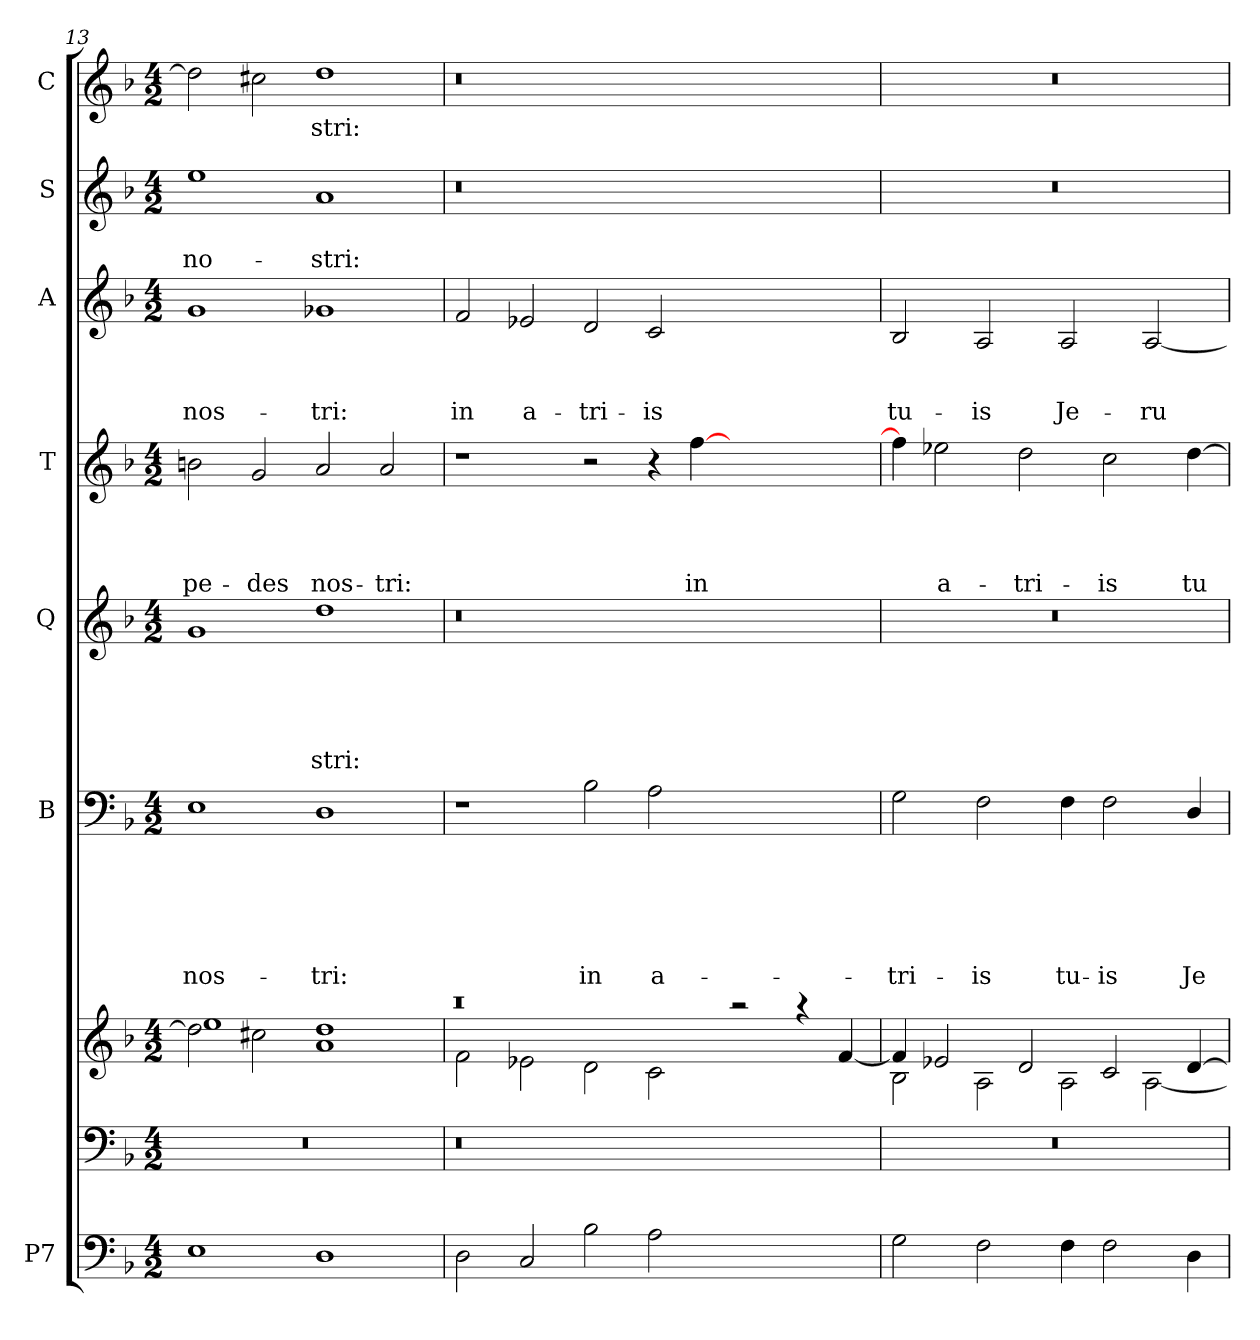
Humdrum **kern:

**kern	**kern	**kern	**kern	**text	**text	**text	**text	**text	**text	**kern	**text	**text	**text	**text	**text	**kern	**text	**text	**text	**text	**kern	**text	**text	**text	**kern	**text	**text	**kern	**text
*part7	*part7	*part7	*part6	*part6	*part6	*part6	*part6	*part6	*part6	*part5	*part5	*part5	*part5	*part5	*part5	*part4	*part4	*part4	*part4	*part4	*part3	*part3	*part3	*part3	*part2	*part2	*part2	*part1	*part1
*staff9	*staff8	*staff7	*staff6	*staff6	*staff6	*staff6	*staff6	*staff6	*staff6	*staff5	*staff5	*staff5	*staff5	*staff5	*staff5	*staff4	*staff4	*staff4	*staff4	*staff4	*staff3	*staff3	*staff3	*staff3	*staff2	*staff2	*staff2	*staff1	*staff1
*I"P7	*	*	*I"B	*	*	*	*	*	*	*I"Q	*	*	*	*	*	*I"T	*	*	*	*	*I"A	*	*	*	*I"S	*	*	*I"C	*
*clefF4	*clefF4	*clefG2	*clefF4	*	*	*	*	*	*	*clefG2	*	*	*	*	*	*clefG2	*	*	*	*	*clefG2	*	*	*	*clefG2	*	*	*clefG2	*
*	*	*	*	*	*	*	*	*	*	*ITrd7c12	*	*	*	*	*	*ITrd7c12	*	*	*	*	*	*	*	*	*	*	*	*	*
*k[b-]	*k[b-]	*k[b-]	*k[b-]	*	*	*	*	*	*	*k[b-]	*	*	*	*	*	*k[b-]	*	*	*	*	*k[b-]	*	*	*	*k[b-]	*	*	*k[b-]	*
*F:	*F:	*F:	*F:	*	*	*	*	*	*	*F:	*	*	*	*	*	*F:	*	*	*	*	*F:	*	*	*	*F:	*	*	*F:	*
*M4/2	*M4/2	*M4/2	*M4/2	*	*	*	*	*	*	*M4/2	*	*	*	*	*	*M4/2	*	*	*	*	*M4/2	*	*	*	*M4/2	*	*	*M4/2	*
=13	=13	=13	=13	=13	=13	=13	=13	=13	=13	=13	=13	=13	=13	=13	=13	=13	=13	=13	=13	=13	=13	=13	=13	=13	=13	=13	=13	=13	=13
*	*	*^	*	*	*	*	*	*	*	*	*	*	*	*	*	*	*	*	*	*	*	*	*	*	*	*	*	*	*
!	!	!	!	!	!	!	!	!	!	!LO:LY:b	!	!	!	!	!	!	!	!	!	!	!LO:LY:b	!	!	!	!LO:LY:b	!	!	!LO:LY:b	!	!
1E	0r	2dd\]	1ee	1E	.	.	.	.	.	nos-	1G	.	.	.	.	.	2Bn\	.	.	.	pe-	1g	.	.	nos-	1ee	.	no-	2dd\]	.
!	!	!	!	!	!	!	!	!	!	!	!	!	!	!	!	!	!	!	!	!	!LO:LY:b	!	!	!	!	!	!	!	!	!
.	.	2cc#X\	.	.	.	.	.	.	.	.	.	.	.	.	.	.	2G/	.	.	.	-des	.	.	.	.	.	.	.	2cc#X\	.
!	!	!	!	!	!	!	!	!	!	!LO:LY:b	!	!	!	!	!	!LO:LY:b	!	!	!	!	!LO:LY:b	!	!	!	!LO:LY:b	!	!	!LO:LY:b	!	!LO:LY:b
1D	.	1dd	1a	1D	.	.	.	.	.	-tri:	1d	.	.	.	.	-stri:	2A/	.	.	.	nos-	1g-X	.	.	-tri:	1a	.	-stri:	1dd	-stri:
!	!	!	!	!	!	!	!	!	!	!	!	!	!	!	!	!	!	!	!	!	!LO:LY:b	!	!	!	!	!	!	!	!	!
.	.	.	.	.	.	.	.	.	.	.	.	.	.	.	.	.	2A/	.	.	.	-tri:	.	.	.	.	.	.	.	.	.
=14	=14	=14	=14	=14	=14	=14	=14	=14	=14	=14	=14	=14	=14	=14	=14	=14	=14	=14	=14	=14	=14	=14	=14	=14	=14	=14	=14	=14	=14	=14
!	!	!	!	!	!	!	!	!	!	!	!	!	!	!	!	!	!	!	!	!	!	!	!	!	!LO:LY:b	!	!	!	!	!
2D\	0r	0raa	2f\	1r	.	.	.	.	.	.	0r	.	.	.	.	.	1r	.	.	.	.	2f/	.	.	in	0r	.	.	0r	.
!	!	!	!	!	!	!	!	!	!	!	!	!	!	!	!	!	!	!	!	!	!	!	!	!	!LO:LY:b	!	!	!	!	!
2C/	.	.	2e-X\	.	.	.	.	.	.	.	.	.	.	.	.	.	.	.	.	.	.	2e-X/	.	.	a-	.	.	.	.	.
!	!	!	!	!	!	!	!	!	!	!LO:LY:b	!	!	!	!	!	!	!	!	!	!	!	!	!	!	!LO:LY:b	!	!	!	!	!
2B-\	.	.	2d\	2B-\	.	.	.	.	.	in	.	.	.	.	.	.	2r	.	.	.	.	2d/	.	.	-tri-	.	.	.	.	.
!	!	!	!	!	!	!	!	!	!	!LO:LY:b	!	!	!	!	!	!	!	!	!	!	!	!	!	!	!LO:LY:b	!	!	!	!	!
2A\	.	.	2c\	2A\	.	.	.	.	.	a-	.	.	.	.	.	.	4r	.	.	.	.	2c/	.	.	-is	.	.	.	.	.
!	!	!	!	!	!	!	!	!	!	!	!	!	!	!	!	!	!	!	!	!	!LO:LY:b	!	!	!	!	!	!	!	!	!
.	.	.	.	.	.	.	.	.	.	.	.	.	.	.	.	.	[>4f\	.	.	.	in	.	.	.	.	.	.	.	.	.
1ryy	1ryy	2raa	1ryy	1ryy	.	.	.	.	.	.	1ryy	.	.	.	.	.	1ryy	.	.	.	.	1ryy	.	.	.	1ryy	.	.	1ryy	.
.	.	4raa	.	.	.	.	.	.	.	.	.	.	.	.	.	.	.	.	.	.	.	.	.	.	.	.	.	.	.	.
.	.	[<4f/	.	.	.	.	.	.	.	.	.	.	.	.	.	.	.	.	.	.	.	.	.	.	.	.	.	.	.	.
=15	=15	=15	=15	=15	=15	=15	=15	=15	=15	=15	=15	=15	=15	=15	=15	=15	=15	=15	=15	=15	=15	=15	=15	=15	=15	=15	=15	=15	=15	=15
!	!	!	!	!	!	!	!	!	!	!LO:LY:b	!	!	!	!	!	!	!	!	!	!	!	!	!	!	!LO:LY:b	!	!	!	!	!
2G\	0r	4f/]	2B-\	2G\	.	.	.	.	.	-tri-	0r	.	.	.	.	.	4f\]	.	.	.	.	2B-/	.	.	tu-	0r	.	.	0r	.
!	!	!	!	!	!	!	!	!	!	!	!	!	!	!	!	!	!	!	!	!	!LO:LY:b	!	!	!	!	!	!	!	!	!
.	.	2e-X/	.	.	.	.	.	.	.	.	.	.	.	.	.	.	2e-X\	.	.	.	a-	.	.	.	.	.	.	.	.	.
!	!	!	!	!	!	!	!	!	!	!LO:LY:b	!	!	!	!	!	!	!	!	!	!	!	!	!	!	!LO:LY:b	!	!	!	!	!
2F\	.	.	2A\	2F\	.	.	.	.	.	-is	.	.	.	.	.	.	.	.	.	.	.	2A/	.	.	-is	.	.	.	.	.
!	!	!	!	!	!	!	!	!	!	!	!	!	!	!	!	!	!	!	!	!	!LO:LY:b	!	!	!	!	!	!	!	!	!
.	.	2d/	.	.	.	.	.	.	.	.	.	.	.	.	.	.	2d\	.	.	.	-tri-	.	.	.	.	.	.	.	.	.
!	!	!	!	!	!	!	!	!	!	!LO:LY:b	!	!	!	!	!	!	!	!	!	!	!	!	!	!	!LO:LY:b	!	!	!	!	!
4F\	.	.	2A\	4F\	.	.	.	.	.	tu-	.	.	.	.	.	.	.	.	.	.	.	2A/	.	.	Je-	.	.	.	.	.
!	!	!	!	!	!	!	!	!	!	!LO:LY:b	!	!	!	!	!	!	!	!	!	!	!LO:LY:b	!	!	!	!	!	!	!	!	!
2F\	.	2c/	.	2F\	.	.	.	.	.	-is	.	.	.	.	.	.	2c\	.	.	.	-is	.	.	.	.	.	.	.	.	.
!	!	!	!	!	!	!	!	!	!	!	!	!	!	!	!	!	!	!	!	!	!	!	!	!	!LO:LY:b	!	!	!	!	!
.	.	.	[<2A\	.	.	.	.	.	.	.	.	.	.	.	.	.	.	.	.	.	.	[<2A/	.	.	-ru-	.	.	.	.	.
!	!	!	!	!	!	!	!	!	!	!LO:LY:b	!	!	!	!	!	!	!	!	!	!	!LO:LY:b	!	!	!	!	!	!	!	!	!
4D\	.	[>4d/	.	4D/	.	.	.	.	.	Je-	.	.	.	.	.	.	[>4d\	.	.	.	tu-	.	.	.	.	.	.	.	.	.
*	*	*v	*v	*	*	*	*	*	*	*	*	*	*	*	*	*	*	*	*	*	*	*	*	*	*	*	*	*	*	*
=	=	=	=	=	=	=	=	=	=	=	=	=	=	=	=	=	=	=	=	=	=	=	=	=	=	=	=	=	=
*-	*-	*-	*-	*-	*-	*-	*-	*-	*-	*-	*-	*-	*-	*-	*-	*-	*-	*-	*-	*-	*-	*-	*-	*-	*-	*-	*-	*-	*-
